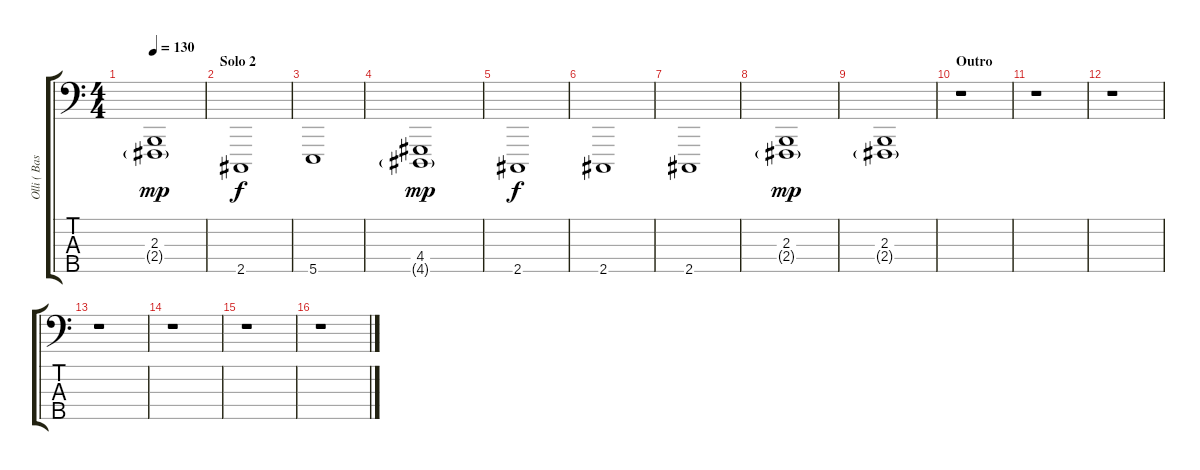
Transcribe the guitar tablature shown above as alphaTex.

\track ("Olli ( Bass )" "Olli ( Bas") {instrument lead2sawtooth}
\staff {score tabs}
\tuning (G2 D2 A1 E1 B0) {hide}
\ts (4 4)
\tempo 130
\clef f4
\ks c
(2.3 2.4{g}).1{dy mp} |
\section ("" "Solo 2")
2.5.1{dy f} |
5.5.1 |
(4.4 4.5{g}).1{dy mp} |
2.5.1{dy f} |
2.5.1 |
2.5.1 |
(2.3 2.4{g}).1{dy mp} |
(2.3 2.4{g}).1 |
\section ("" "Outro")
r.1 |
r.1 |
r.1 |
r.1 |
r.1 |
r.1 |
r.1
